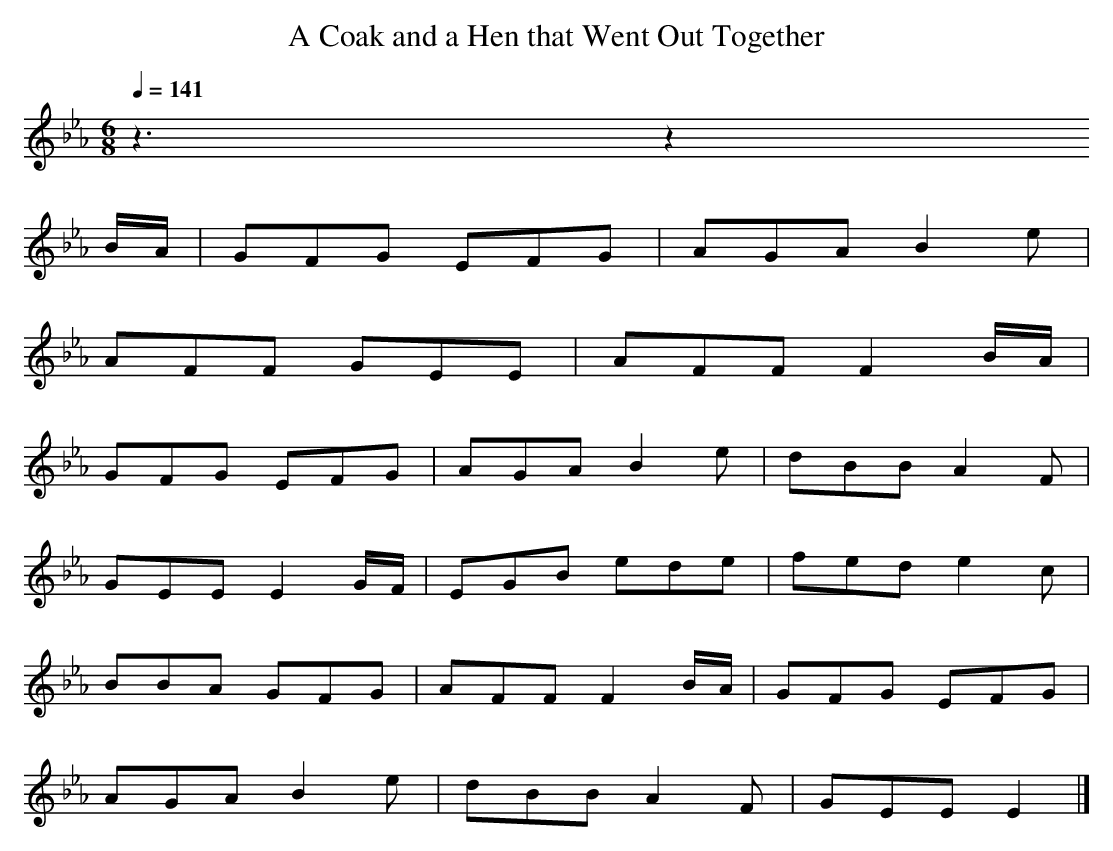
X:1
T: A Coak and a Hen that Went Out Together
M: 6/8
L: 1/8
Q: 1/4=141
K: Eb % 3 flats
V: 1
z3 z2
B/A/ | GFG EFG | AGA B2e |
AFF GEE | AFF F2B/A/ |
GFG EFG | AGA B2e | dBB A2F |
GEE E2G/F/ | EGB ede | fed e2c |
BBA GFG | AFF F2B/A/ | GFG EFG |
AGA B2e | dBB A2F | GEE E2 |]
